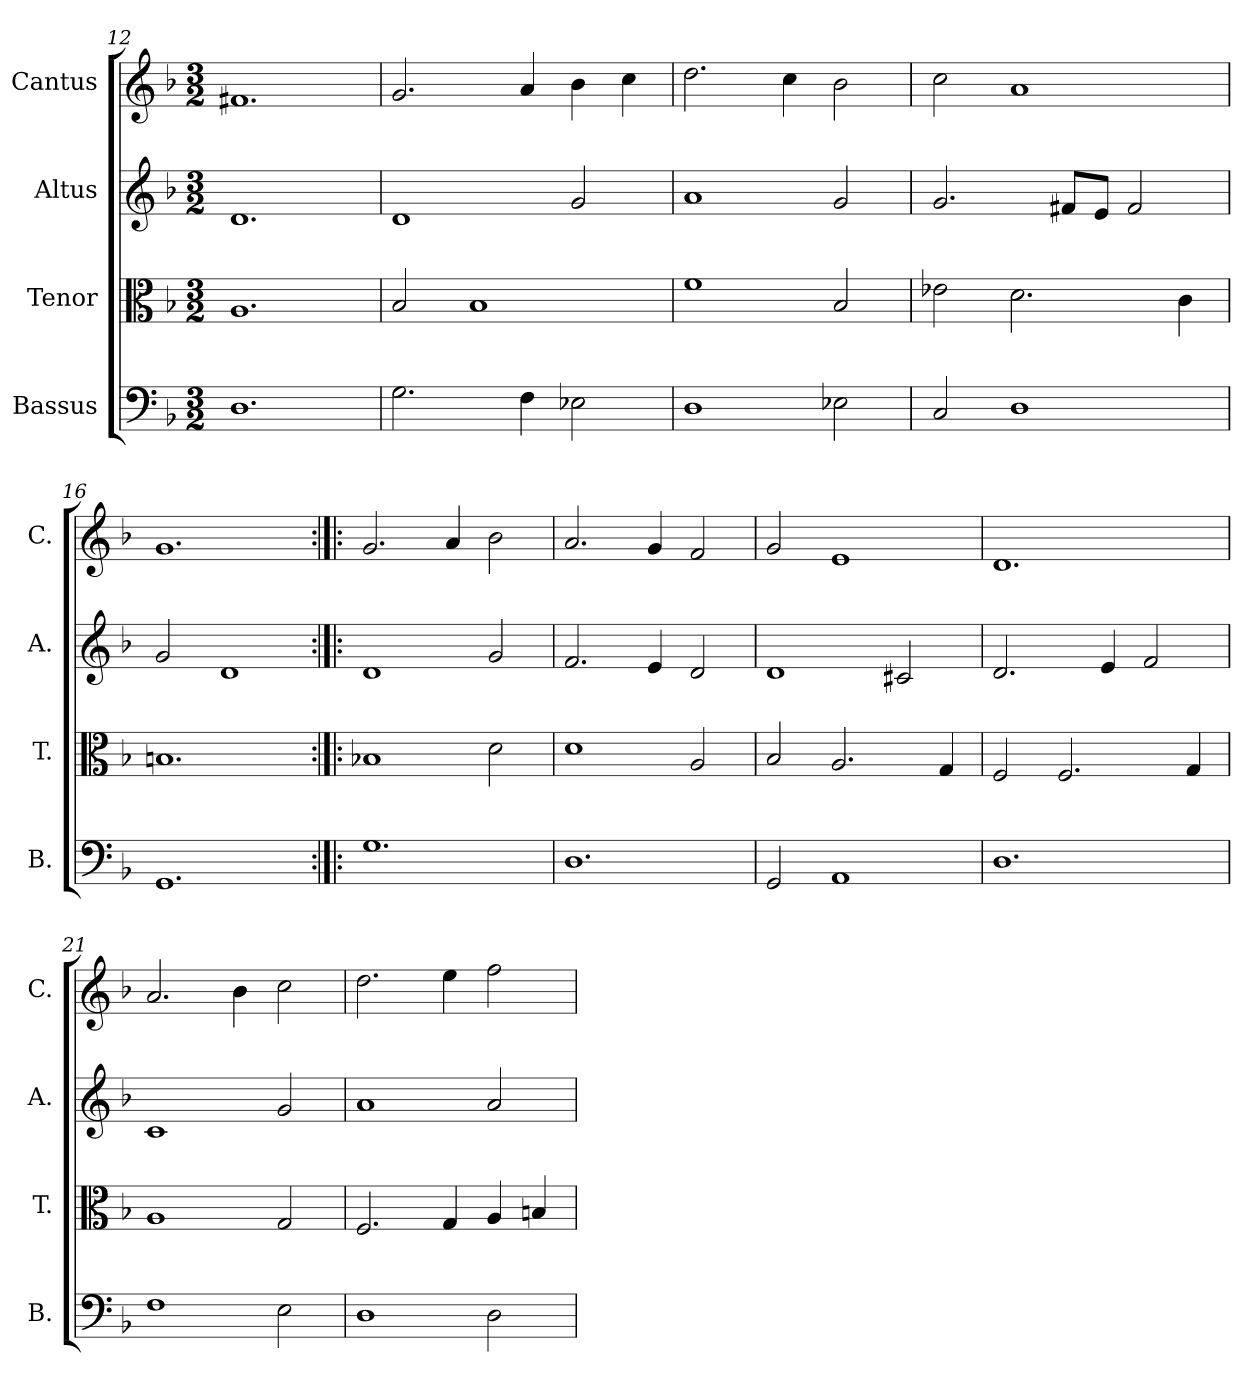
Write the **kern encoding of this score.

**kern	**kern	**kern	**kern
*part4	*part3	*part2	*part1
*staff4	*staff3	*staff2	*staff1
*I"Bassus	*I"Tenor	*I"Altus	*I"Cantus
*I'B.	*I'T.	*I'A.	*I'C.
*clefF4	*clefC3	*clefG2	*clefG2
*k[b-]	*k[b-]	*k[b-]	*k[b-]
*F:	*F:	*F:	*F:
*M3/2	*M3/2	*M3/2	*M3/2
=12	=12	=12	=12
1.D	1.A	1.d	1.f#X
=13	=13	=13	=13
2.G\	2B-/	1d	2.g/
.	1B-	.	.
4F\	.	.	4a/
2E-X\	.	2g/	4b-\
.	.	.	4cc\
=14	=14	=14	=14
1D	1f	1a	2.dd\
.	.	.	4cc\
2E-X\	2B-/	2g/	2b-\
=15	=15	=15	=15
2C/	2e-X\	2.g/	2cc\
1D	2.d\	.	1a
.	.	8f#X/L	.
.	.	8e/J	.
.	.	2f#/	.
.	4c\	.	.
=16	=16	=16	=16
1.GG	1.Bn	2g/	1.g
.	.	1d	.
=17:|!|:	=17:|!|:	=17:|!|:	=17:|!|:
1.G	1B-X	1d	2.g/
.	.	.	4a/
.	2d\	2g/	2b-\
=18	=18	=18	=18
1.D	1d	2.f/	2.a/
.	.	4e/	4g/
.	2A/	2d/	2f/
=19	=19	=19	=19
2GG/	2B-/	1d	2g/
1AA	2.A/	.	1e
.	.	2c#X/	.
.	4G/	.	.
=20	=20	=20	=20
1.D	2F/	2.d/	1.d
.	2.F/	.	.
.	.	4e/	.
.	.	2f/	.
.	4G/	.	.
!!LO:LB:g=z
=21	=21	=21	=21
1F	1A	1c	2.a/
.	.	.	4b-\
2E\	2G/	2g/	2cc\
=22	=22	=22	=22
1D	2.F/	1a	2.dd\
.	4G/	.	4ee\
2D\	4A/	2a/	2ff\
.	4Bn/	.	.
=	=	=	=
*-	*-	*-	*-
